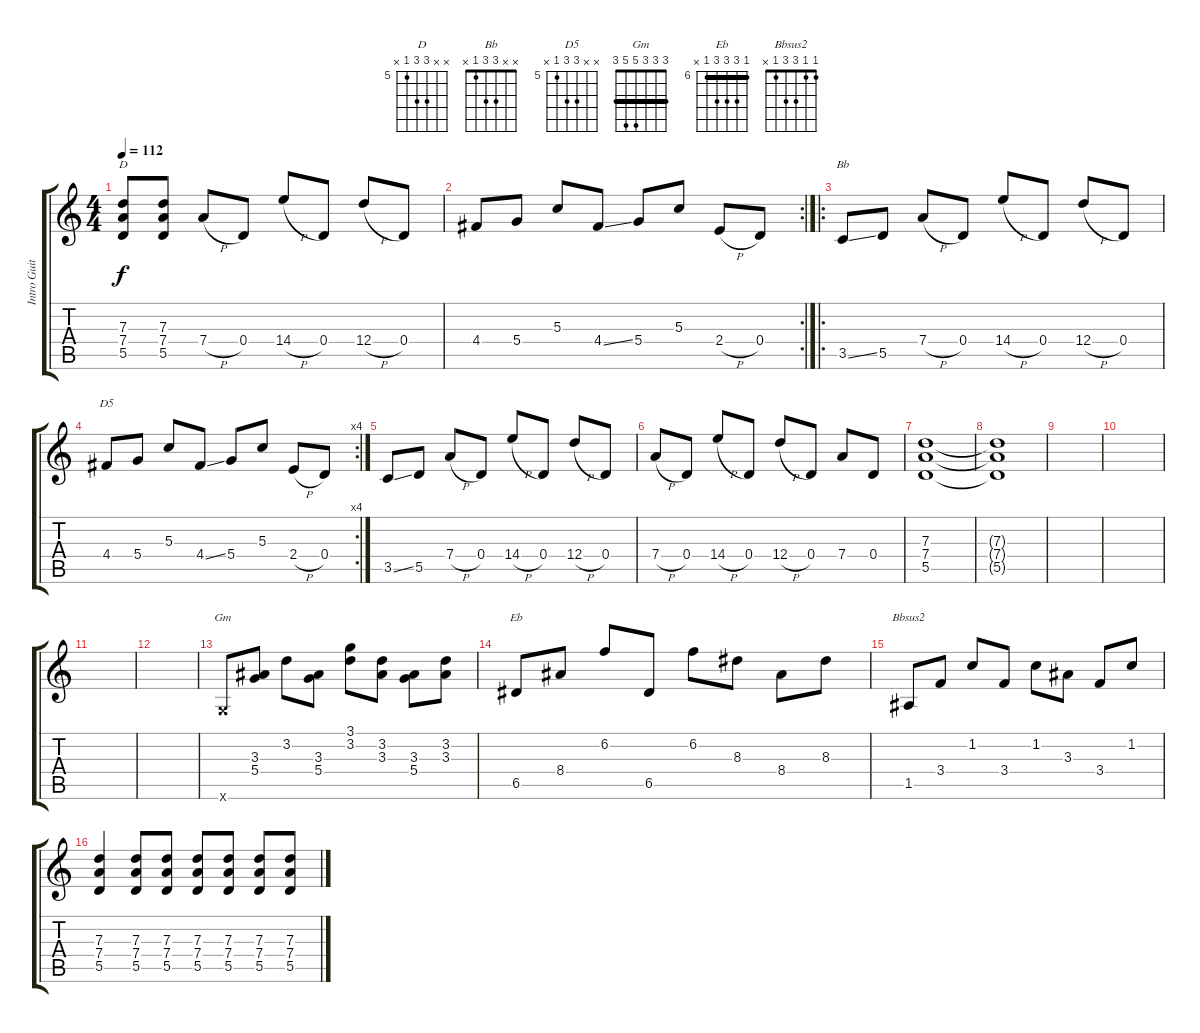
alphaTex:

\track ("Intro Guitar" "Intro Guit") {instrument overdrivenguitar}
\staff {score tabs}
\tuning (E4 B3 G3 D3 A2 E2) {hide}
\chord ("D" x x 7 7 5 x) {firstfret 5}
\chord ("Bb" x x 3 3 1 x)
\chord ("D5" x x 7 7 5 x) {firstfret 5}
\chord ("Gm" 3 3 3 5 5 3) {barre 3}
\chord ("Eb" 6 8 8 8 6 x) {firstfret 6 barre 6}
\chord ("Bbsus2" 1 1 3 3 1 x)
\ts (4 4)
\tempo 112
\clef g2
\ks c
(7.3 7.4 5.5).8{ch "D" dy f instrument overdrivenguitar} (7.3 7.4 5.5).8 7.4{h}.8 0.4.8 14.4{h}.8 0.4.8 12.4{h}.8 0.4.8 |
\rc 2
4.4.8 5.4.8 5.3.8 4.4{ss}.8 5.4.8 5.3.8 2.4{h}.8 0.4.8 |
\ro
3.5{ss}.8{ch "Bb"} 5.5.8 7.4{h}.8 0.4.8 14.4{h}.8 0.4.8 12.4{h}.8 0.4.8 |
\rc 4
4.4.8{ch "D5"} 5.4.8 5.3.8 4.4{ss}.8 5.4.8 5.3.8 2.4{h}.8 0.4.8 |
3.5{ss}.8 5.5.8 7.4{h}.8 0.4.8 14.4{h}.8 0.4.8 12.4{h}.8 0.4.8 |
7.4{h}.8 0.4.8 14.4{h}.8 0.4.8 12.4{h}.8 0.4.8 7.4.8 0.4.8 |
(7.3 7.4 5.5).1 |
(7.3{t} 7.4{t} 5.5{t}).1 |
|
|
|
|
3.6{x}.8{ch "Gm"} (3.3 5.4).8 3.2.8 (3.3 5.4).8 (3.1 3.2).8 (3.2 3.3).8 (3.3 5.4).8 (3.2 3.3).8 |
6.5.8{ch "Eb"} 8.4.8 6.2.8 6.5.8 6.2.8 8.3.8 8.4.8 8.3.8 |
1.5.8{ch "Bbsus2"} 3.4.8 1.2.8 3.4.8 1.2.8 3.3.8 3.4.8 1.2.8 |
(7.3 7.4 5.5).4 (7.3 7.4 5.5).8 (7.3 7.4 5.5).8 (7.3 7.4 5.5).8 (7.3 7.4 5.5).8 (7.3 7.4 5.5).8 (7.3 7.4 5.5).8
